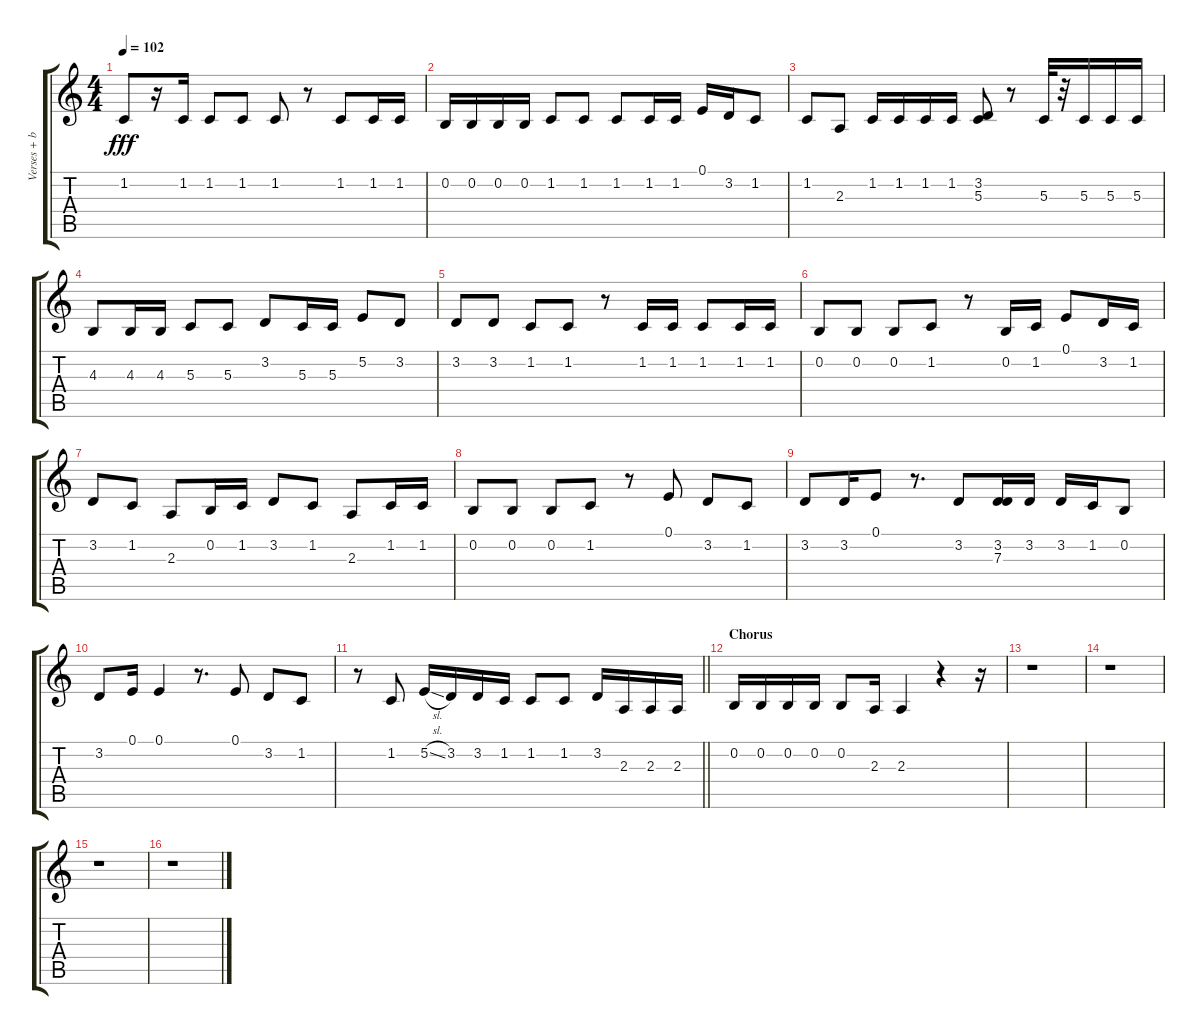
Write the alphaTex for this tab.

\track ("Verses + backing vocal .Akon" "Verses + b") {instrument lead6voice}
\staff {score tabs}
\tuning (E4 B3 G3 D3 A2 E2) {hide}
\ts (4 4)
\tempo 102
\clef g2
\ks c
1.2.8{dy fff} r.16 1.2.16 1.2.8 1.2.8 1.2.8 r.8 1.2.8 1.2.16 1.2.16 |
0.2.16 0.2.16 0.2.16 0.2.16 1.2.8 1.2.8 1.2.8 1.2.16 1.2.16 0.1.16 3.2.16 1.2.8 |
1.2.8 2.3.8 1.2.16 1.2.16 1.2.16 1.2.16 (3.2 5.3).8 r.8 5.3.32 r.32 5.3.16 5.3.16 5.3.16 |
4.3.8 4.3.16 4.3.16 5.3.8 5.3.8 3.2.8 5.3.16 5.3.16 5.2.8 3.2.8 |
3.2.8 3.2.8 1.2.8 1.2.8 r.8 1.2.16 1.2.16 1.2.8 1.2.16 1.2.16 |
0.2.8 0.2.8 0.2.8 1.2.8 r.8 0.2.16 1.2.16 0.1.8 3.2.16 1.2.16 |
3.2.8 1.2.8 2.3.8 0.2.16 1.2.16 3.2.8 1.2.8 2.3.8 1.2.16 1.2.16 |
0.2.8 0.2.8 0.2.8 1.2.8 r.8 0.1.8 3.2.8 1.2.8 |
3.2.8 3.2.16 0.1.8 r.8{d} 3.2.8 (3.2 7.3).16 3.2.16 3.2.16 1.2.16 0.2.8 |
3.2.8 0.1.16 0.1.4 r.8{d} 0.1.8 3.2.8 1.2.8 |
\barLineRight lightlight
r.8 1.2.8 5.2{sl}.16 3.2.16 3.2.16 1.2.16 1.2.8 1.2.8 3.2.16 2.3.16 2.3.16 2.3.16 |
\section ("" "Chorus")
0.2.16 0.2.16 0.2.16 0.2.16 0.2.8 2.3.16 2.3.4 r.4 r.16 |
r.1{volume 7 instrument lead6voice} |
r.1 |
r.1 |
r.1
